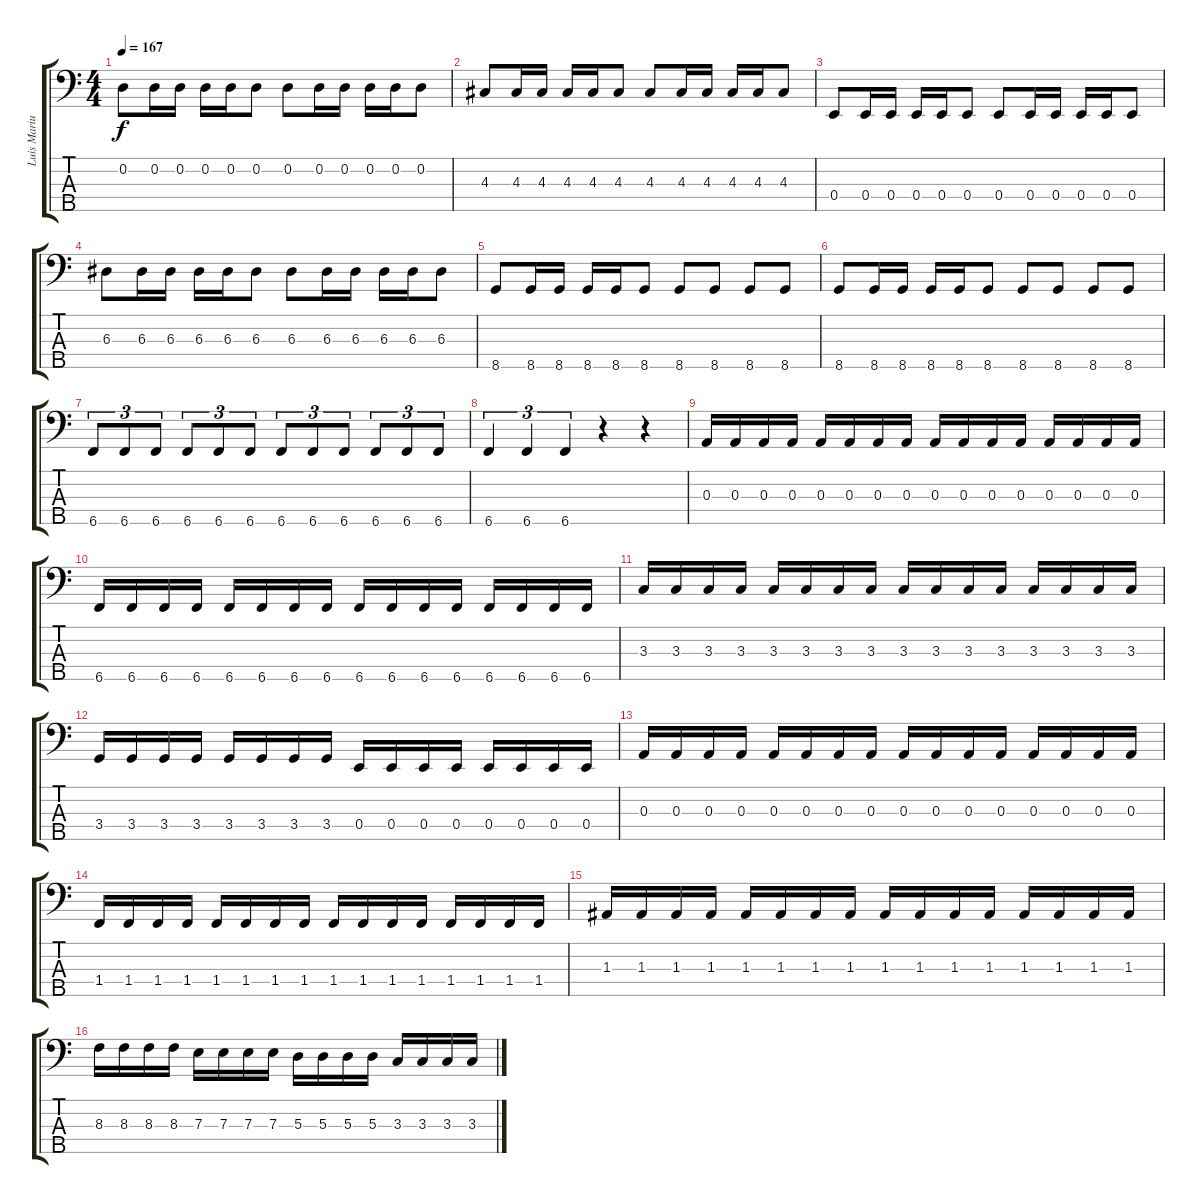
\track ("Luis Mariuti" "Luis Mariu") {instrument electricbasspick}
\staff {score tabs}
\tuning (G2 D2 A1 E1 B0) {hide}
\ts (4 4)
\tempo 167
\clef f4
\ks c
0.2.8{dy f} 0.2.16 0.2.16 0.2.16 0.2.16 0.2.8 0.2.8 0.2.16 0.2.16 0.2.16 0.2.16 0.2.8 |
4.3.8 4.3.16 4.3.16 4.3.16 4.3.16 4.3.8 4.3.8 4.3.16 4.3.16 4.3.16 4.3.16 4.3.8 |
0.4.8 0.4.16 0.4.16 0.4.16 0.4.16 0.4.8 0.4.8 0.4.16 0.4.16 0.4.16 0.4.16 0.4.8 |
6.3.8 6.3.16 6.3.16 6.3.16 6.3.16 6.3.8 6.3.8 6.3.16 6.3.16 6.3.16 6.3.16 6.3.8 |
8.5.8 8.5.16 8.5.16 8.5.16 8.5.16 8.5.8 8.5.8 8.5.8 8.5.8 8.5.8 |
8.5.8 8.5.16 8.5.16 8.5.16 8.5.16 8.5.8 8.5.8 8.5.8 8.5.8 8.5.8 |
6.5.8{tu (3 2)} 6.5.8{tu (3 2)} 6.5.8{tu (3 2)} 6.5.8{tu (3 2)} 6.5.8{tu (3 2)} 6.5.8{tu (3 2)} 6.5.8{tu (3 2)} 6.5.8{tu (3 2)} 6.5.8{tu (3 2)} 6.5.8{tu (3 2)} 6.5.8{tu (3 2)} 6.5.8{tu (3 2)} |
6.5.4{tu (3 2)} 6.5.4{tu (3 2)} 6.5.4{tu (3 2)} r.4 r.4 |
0.3.16 0.3.16 0.3.16 0.3.16 0.3.16 0.3.16 0.3.16 0.3.16 0.3.16 0.3.16 0.3.16 0.3.16 0.3.16 0.3.16 0.3.16 0.3.16 |
6.5.16 6.5.16 6.5.16 6.5.16 6.5.16 6.5.16 6.5.16 6.5.16 6.5.16 6.5.16 6.5.16 6.5.16 6.5.16 6.5.16 6.5.16 6.5.16 |
3.3.16 3.3.16 3.3.16 3.3.16 3.3.16 3.3.16 3.3.16 3.3.16 3.3.16 3.3.16 3.3.16 3.3.16 3.3.16 3.3.16 3.3.16 3.3.16 |
3.4.16 3.4.16 3.4.16 3.4.16 3.4.16 3.4.16 3.4.16 3.4.16 0.4.16 0.4.16 0.4.16 0.4.16 0.4.16 0.4.16 0.4.16 0.4.16 |
0.3.16 0.3.16 0.3.16 0.3.16 0.3.16 0.3.16 0.3.16 0.3.16 0.3.16 0.3.16 0.3.16 0.3.16 0.3.16 0.3.16 0.3.16 0.3.16 |
1.4.16 1.4.16 1.4.16 1.4.16 1.4.16 1.4.16 1.4.16 1.4.16 1.4.16 1.4.16 1.4.16 1.4.16 1.4.16 1.4.16 1.4.16 1.4.16 |
1.3.16 1.3.16 1.3.16 1.3.16 1.3.16 1.3.16 1.3.16 1.3.16 1.3.16 1.3.16 1.3.16 1.3.16 1.3.16 1.3.16 1.3.16 1.3.16 |
8.3.16 8.3.16 8.3.16 8.3.16 7.3.16 7.3.16 7.3.16 7.3.16 5.3.16 5.3.16 5.3.16 5.3.16 3.3.16 3.3.16 3.3.16 3.3.16
